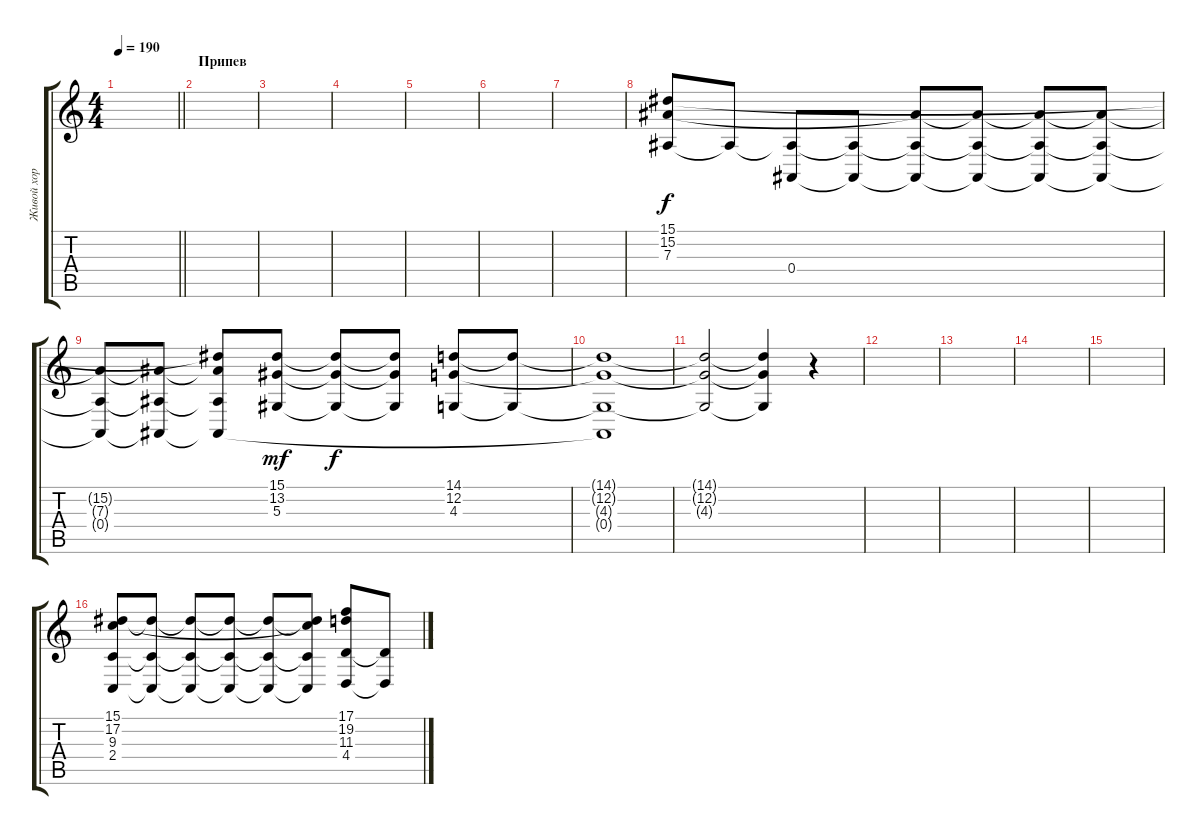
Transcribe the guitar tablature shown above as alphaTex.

\track ("Живой хор + стринги" "Живой хор ") {instrument choiraahs}
\staff {score tabs}
\tuning (C4 G3 Eb3 Bb2 F2 C2) {hide}
\ts (4 4)
\tempo 190
\clef g2
\barLineRight lightlight
\ks c
|
\section ("" "Припев")
|
|
|
|
|
|
(15.1 15.2 7.3).8 7.3{t}.8{dy f} (7.3{t} 0.4).8 (7.3{t} 0.4{t}).8 (15.2{t} 7.3{t} 0.4{t}).8 (15.2{t} 7.3{t} 0.4{t}).8 (15.2{t} 7.3{t} 0.4{t}).8 (15.2{t} 7.3{t} 0.4{t}).8 |
(15.2{t} 7.3{t} 0.4{t}).8 (15.2{t} 7.3{t} 0.4{t}).8 (15.1{t} 15.2{t} 7.3{t} 0.4{t}).8 (15.1 13.2 5.3).8{dy mf} (15.1{t} 13.2{t} 5.3{t}).8{dy f} (15.1{t} 13.2{t} 5.3{t}).8 (14.1 12.2 4.3).8 (14.1{t} 4.3{t}).8 |
(14.1{t} 12.2{t} 4.3{t} 0.4{t}).1 |
(14.1{t} 12.2{t} 4.3{t}).2 (14.1{t} 12.2{t} 4.3{t}).4 r.4 |
|
|
|
|
(15.1 17.2 9.3 2.4).8 (15.1{t} 9.3{t} 2.4{t}).8 (15.1{t} 9.3{t} 2.4{t}).8 (15.1{t} 9.3{t} 2.4{t}).8 (15.1{t} 9.3{t} 2.4{t}).8 (15.1{t} 17.2{t} 9.3{t} 2.4{t}).8 (17.1 19.2 11.3 4.4).8 (11.3{t} 4.4{t}).8
